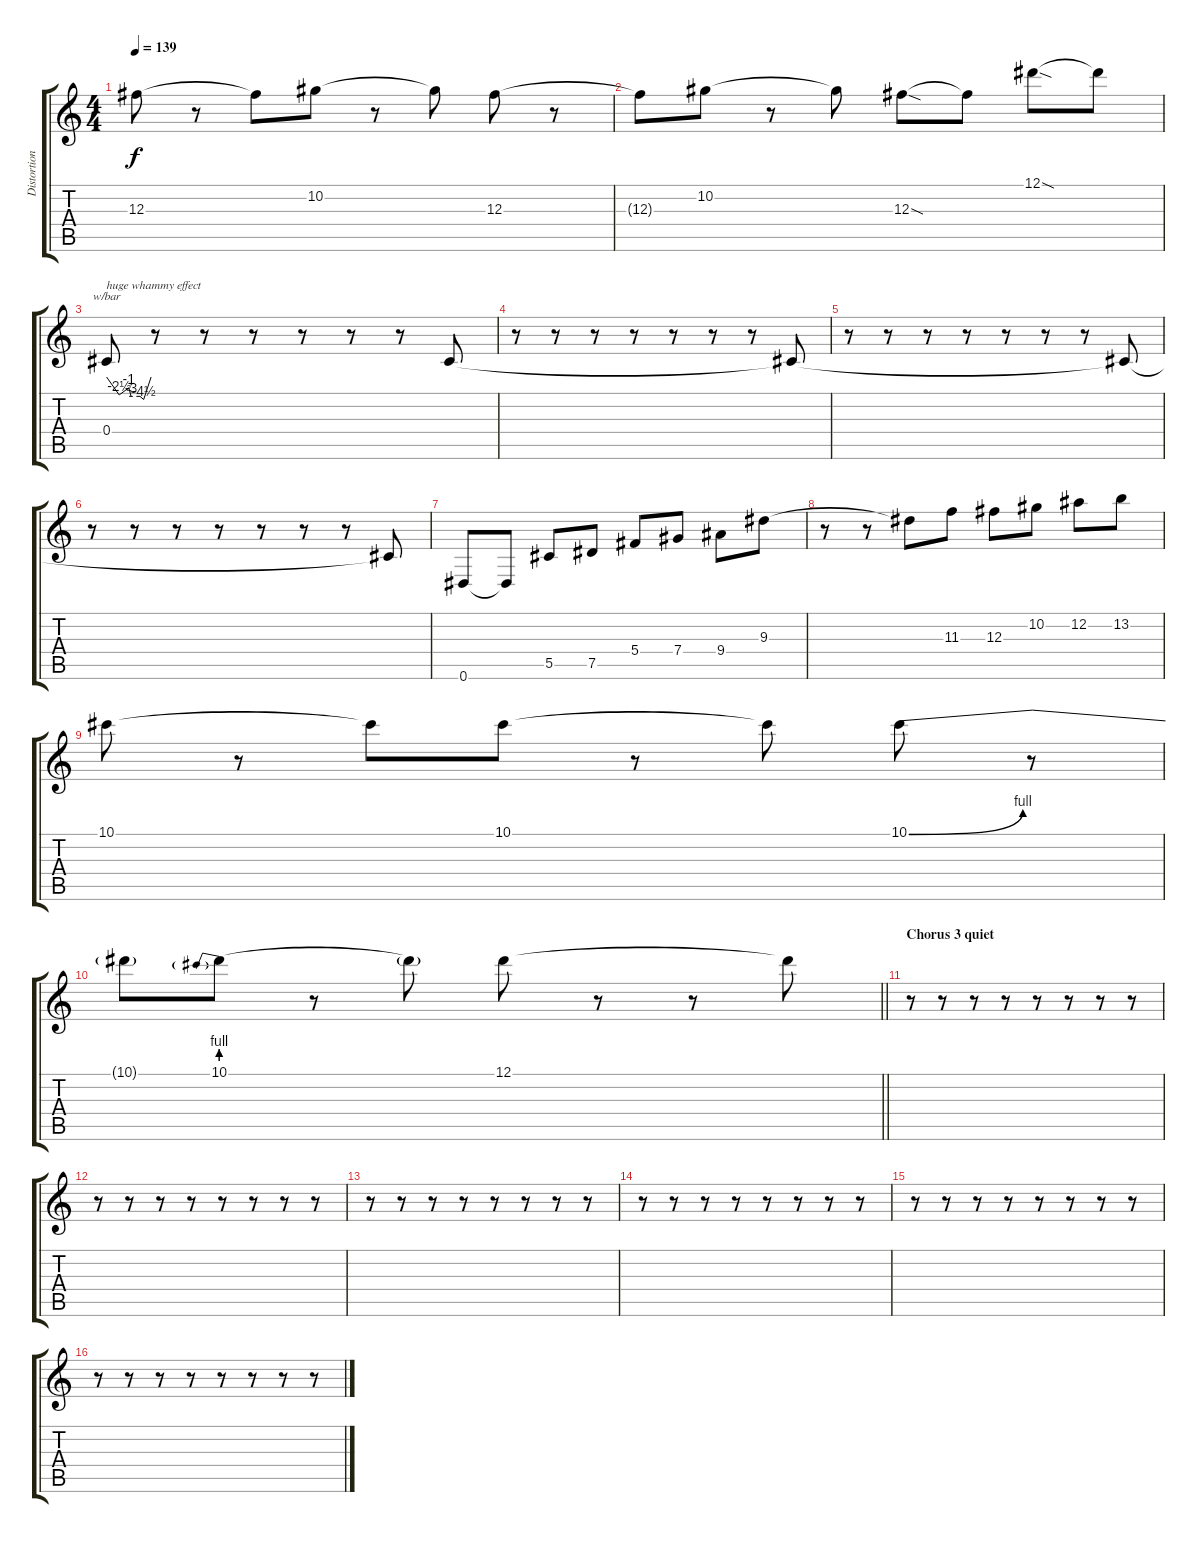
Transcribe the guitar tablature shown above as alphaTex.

\track ("Distortion" "Distortion") {instrument distortionguitar}
\staff {score tabs}
\tuning (Eb4 Bb3 Gb3 Db3 Ab2 Eb2) {hide}
\ts (4 4)
\tempo 139
\clef g2
\ks c
12.3.8{dy f} r.8 12.3{t}.8 10.2.8 r.8 10.2{t}.8 12.3.8 r.8 |
12.3{t}.8 10.2.8 r.8 10.2{t}.8 12.3{sod}.8 12.3{t}.8 12.1{sod}.8 12.1{t}.8 |
0.4.8{tbe (custom default 0 0 17 -10 30 -4 33 -12 45 -12 50 -18 60 0) txt "huge whammy effect"} r.8 r.8 r.8 r.8 r.8 r.8 0.4{t}.8 |
r.8 r.8 r.8 r.8 r.8 r.8 r.8 0.4{t}.8 |
r.8 r.8 r.8 r.8 r.8 r.8 r.8 0.4{t}.8 |
r.8 r.8 r.8 r.8 r.8 r.8 r.8 0.4{t}.8 |
0.6.8 0.6{t}.8 5.5.8 7.5.8 5.4.8 7.4.8 9.4.8 9.3.8 |
r.8 r.8 9.3{t}.8 11.3.8 12.3.8 10.2.8 12.2.8 13.2.8 |
10.1.8 r.8 10.1{t}.8 10.1.8 r.8 10.1{t}.8 10.1{be (bend 0 0 60 4)}.8 r.8 |
\barLineRight lightlight
10.1{t}.8 10.1{be (prebend 0 4 60 4)}.8 r.8 10.1{t}.8 12.1.8 r.8 r.8 12.1{t}.8 |
\section ("" "Chorus 3 quiet")
r.8 r.8 r.8 r.8 r.8 r.8 r.8 r.8 |
r.8 r.8 r.8 r.8 r.8 r.8 r.8 r.8 |
r.8 r.8 r.8 r.8 r.8 r.8 r.8 r.8 |
r.8 r.8 r.8 r.8 r.8 r.8 r.8 r.8 |
r.8 r.8 r.8 r.8 r.8 r.8 r.8 r.8 |
r.8 r.8 r.8 r.8 r.8 r.8 r.8 r.8
